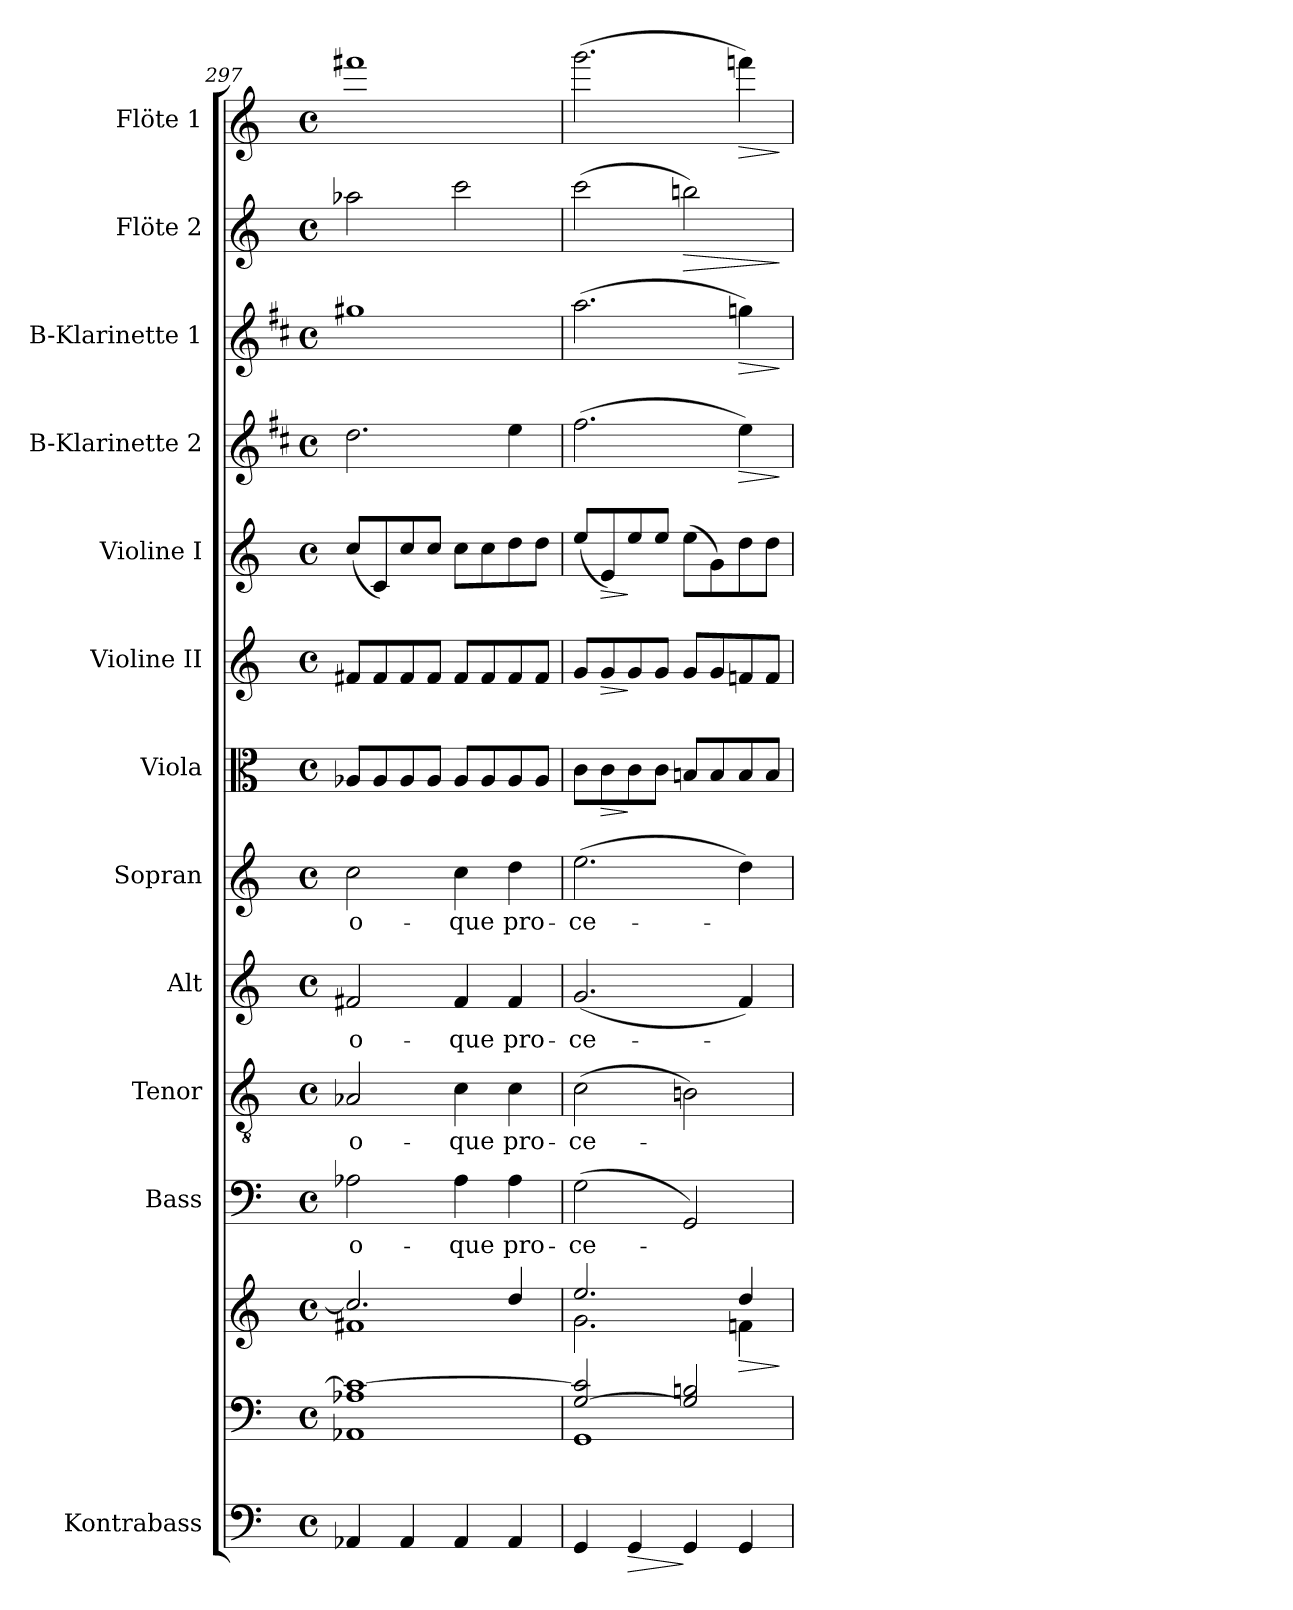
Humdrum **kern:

**kern	**dynam	**kern	**kern	**dynam	**kern	**text	**kern	**text	**kern	**text	**kern	**text	**kern	**dynam	**kern	**dynam	**kern	**dynam	**kern	**dynam	**kern	**dynam	**kern	**dynam	**kern	**dynam
*part13	*part13	*part12	*part12	*part12	*part11	*part11	*part10	*part10	*part9	*part9	*part8	*part8	*part7	*part7	*part6	*part6	*part5	*part5	*part4	*part4	*part3	*part3	*part2	*part2	*part1	*part1
*staff14	*staff14	*staff13	*staff12	*staff12/13	*staff11	*staff11	*staff10	*staff10	*staff9	*staff9	*staff8	*staff8	*staff7	*staff7	*staff6	*staff6	*staff5	*staff5	*staff4	*staff4	*staff3	*staff3	*staff2	*staff2	*staff1	*staff1
*I"Kontrabass	*	*	*	*	*I"Bass	*	*I"Tenor	*	*I"Alt	*	*I"Sopran	*	*I"Viola	*	*I"Violine II	*	*I"Violine I	*	*I"B-Klarinette 2	*	*I"B-Klarinette 1	*	*I"Flöte 2	*	*I"Flöte 1	*
*I'Kb.	*	*	*	*	*I'B.	*	*I'T.	*	*I'A.	*	*I'S.	*	*I'Vla.	*	*I'Vl. II	*	*I'Vl. I	*	*I'B Kl. 2	*	*I'B Kl. 1	*	*I'Fl. 2	*	*I'Fl. 1	*
*clefF4	*	*clefF4	*clefG2	*	*clefF4	*	*clefGv2	*	*clefG2	*	*clefG2	*	*clefC3	*	*clefG2	*	*clefG2	*	*clefG2	*	*clefG2	*	*clefG2	*	*clefG2	*
*ITrd7c12	*	*	*	*	*	*	*	*	*	*	*	*	*	*	*	*	*	*	*ITrd1c2	*	*ITrd1c2	*	*	*	*	*
*k[]	*	*k[]	*k[]	*	*k[]	*	*k[]	*	*k[]	*	*k[]	*	*k[]	*	*k[]	*	*k[]	*	*k[]	*	*k[]	*	*k[]	*	*k[]	*
*C:	*	*C:	*C:	*	*C:	*	*C:	*	*C:	*	*C:	*	*C:	*	*C:	*	*C:	*	*C:	*	*C:	*	*C:	*	*C:	*
*M4/4	*	*M4/4	*M4/4	*	*M4/4	*	*M4/4	*	*M4/4	*	*M4/4	*	*M4/4	*	*M4/4	*	*M4/4	*	*M4/4	*	*M4/4	*	*M4/4	*	*M4/4	*
*met(c)	*	*met(c)	*met(c)	*	*met(c)	*	*met(c)	*	*met(c)	*	*met(c)	*	*met(c)	*	*met(c)	*	*met(c)	*	*met(c)	*	*met(c)	*	*met(c)	*	*met(c)	*
=297	=297	=297	=297	=297	=297	=297	=297	=297	=297	=297	=297	=297	=297	=297	=297	=297	=297	=297	=297	=297	=297	=297	=297	=297	=297	=297
*	*	*	*^	*	*	*	*	*	*	*	*	*	*	*	*	*	*	*	*	*	*	*	*	*	*	*
!	!	!	!	!	!	!	!LO:LY:b	!	!LO:LY:b	!	!LO:LY:b	!	!LO:LY:b	!	!	!	!	!	!	!	!	!	!	!	!	!	!
4AAA-X/	.	1AA-X 1A-X 1c_	2.cc/]	1f#X	.	2A-X\	-o-	2A-X/	-o-	2f#X/	-o-	2cc\	-o-	8A-X/L	.	8f#X/L	.	(<8cc/L	.	2.cc\	.	1ff#X	.	2aa-X\	.	1fff#X	.
.	.	.	.	.	.	.	.	.	.	.	.	.	.	8A-/	.	8f#/	.	8c/)	.	.	.	.	.	.	.	.	.
4AAA-/	.	.	.	.	.	.	.	.	.	.	.	.	.	8A-/	.	8f#/	.	8cc/	.	.	.	.	.	.	.	.	.
.	.	.	.	.	.	.	.	.	.	.	.	.	.	8A-/J	.	8f#/J	.	8cc/J	.	.	.	.	.	.	.	.	.
!	!	!	!	!	!	!	!LO:LY:b	!	!LO:LY:b	!	!LO:LY:b	!	!LO:LY:b	!	!	!	!	!	!	!	!	!	!	!	!	!	!
4AAA-/	.	.	.	.	.	4A-\	-que	4c\	-que	4f#/	-que	4cc\	-que	8A-/L	.	8f#/L	.	8cc\L	.	.	.	.	.	2ccc\	.	.	.
.	.	.	.	.	.	.	.	.	.	.	.	.	.	8A-/	.	8f#/	.	8cc\	.	.	.	.	.	.	.	.	.
!	!	!	!	!	!	!	!LO:LY:b	!	!LO:LY:b	!	!LO:LY:b	!	!LO:LY:b	!	!	!	!	!	!	!	!	!	!	!	!	!	!
4AAA-/	.	.	4dd/	.	.	4A-\	pro-	4c\	pro-	4f#/	pro-	4dd\	pro-	8A-/	.	8f#/	.	8dd\	.	4dd\	.	.	.	.	.	.	.
.	.	.	.	.	.	.	.	.	.	.	.	.	.	8A-/J	.	8f#/J	.	8dd\J	.	.	.	.	.	.	.	.	.
!!LO:PB:g=z
=298	=298	=298	=298	=298	=298	=298	=298	=298	=298	=298	=298	=298	=298	=298	=298	=298	=298	=298	=298	=298	=298	=298	=298	=298	=298	=298	=298
*	*	*^	*	*	*	*	*	*	*	*	*	*	*	*	*	*	*	*	*	*	*	*	*	*	*	*	*
!	!	!	!	!	!	!	!	!LO:LY:b	!	!LO:LY:b	!	!LO:LY:b	!	!LO:LY:b	!	!	!	!	!	!	!	!	!	!	!	!	!	!
4GGG/	.	[<2G/ 2c/]	1GG	2.ee/	2.g\	.	(>2G\	-ce-	(>2c\	-ce-	(<2.g/	-ce-	(>2.ee\	-ce-	8c\L	.	8g/L	.	(<8ee/L	.	(>2.ee\	.	(>2.gg\	.	(>2ccc\	.	(>2.ggg\	.
!	!	!	!	!	!	!	!	!	!	!	!	!	!	!	!	!LO:HP:b	!	!LO:HP:b	!	!LO:HP:b	!	!	!	!	!	!	!	!
.	.	.	.	.	.	.	.	.	.	.	.	.	.	.	8c\	>	8g/	>	8e/)	>	.	.	.	.	.	.	.	.
!	!LO:HP:b	!	!	!	!	!	!	!	!	!	!	!	!	!	!	!	!	!	!	!	!	!	!	!	!	!	!	!
4GGG/	>	.	.	.	.	.	.	.	.	.	.	.	.	.	8c\	]	8g/	]	8ee/	]	.	.	.	.	.	.	.	.
.	.	.	.	.	.	.	.	.	.	.	.	.	.	.	8c\J	.	8g/J	.	8ee/J	.	.	.	.	.	.	.	.	.
!	!	!	!	!	!	!	!	!	!	!	!	!	!	!	!	!	!	!	!	!	!	!	!	!	!	!LO:HP:b	!	!
4GGG/	]	2G/] 2Bn/	.	.	.	.	2GG/)	.	2Bn\)	.	.	.	.	.	8Bn/L	.	8g/L	.	(>8ee\L	.	.	.	.	.	2bbn\)	>	.	.
.	.	.	.	.	.	.	.	.	.	.	.	.	.	.	8B/	.	8g/	.	8g\)	.	.	.	.	.	.	.	.	.
!	!	!	!	!	!	!LO:HP:b	!	!	!	!	!	!	!	!	!	!	!	!	!	!	!	!LO:HP:b	!	!LO:HP:b	!	!	!	!LO:HP:b
4GGG/	.	.	.	4dd/	4fn\	>	.	.	.	.	4f/)	.	4dd\)	.	8B/	.	8fn/	.	8dd\	.	4dd\)	>	4ffn\)	>	.	.	4fffn\)	>
.	.	.	.	.	.	.	.	.	.	.	.	.	.	.	8B/J	.	8f/J	.	8dd\J	.	.	.	.	.	.	.	.	.
*	*	*v	*v	*	*	*	*	*	*	*	*	*	*	*	*	*	*	*	*	*	*	*	*	*	*	*	*	*
*	*	*	*v	*v	*	*	*	*	*	*	*	*	*	*	*	*	*	*	*	*	*	*	*	*	*	*	*
.	.	.	.	]	.	.	.	.	.	.	.	.	.	.	.	.	.	.	.	]	.	]	.	]	.	]
=	=	=	=	=	=	=	=	=	=	=	=	=	=	=	=	=	=	=	=	=	=	=	=	=	=	=
*-	*-	*-	*-	*-	*-	*-	*-	*-	*-	*-	*-	*-	*-	*-	*-	*-	*-	*-	*-	*-	*-	*-	*-	*-	*-	*-
